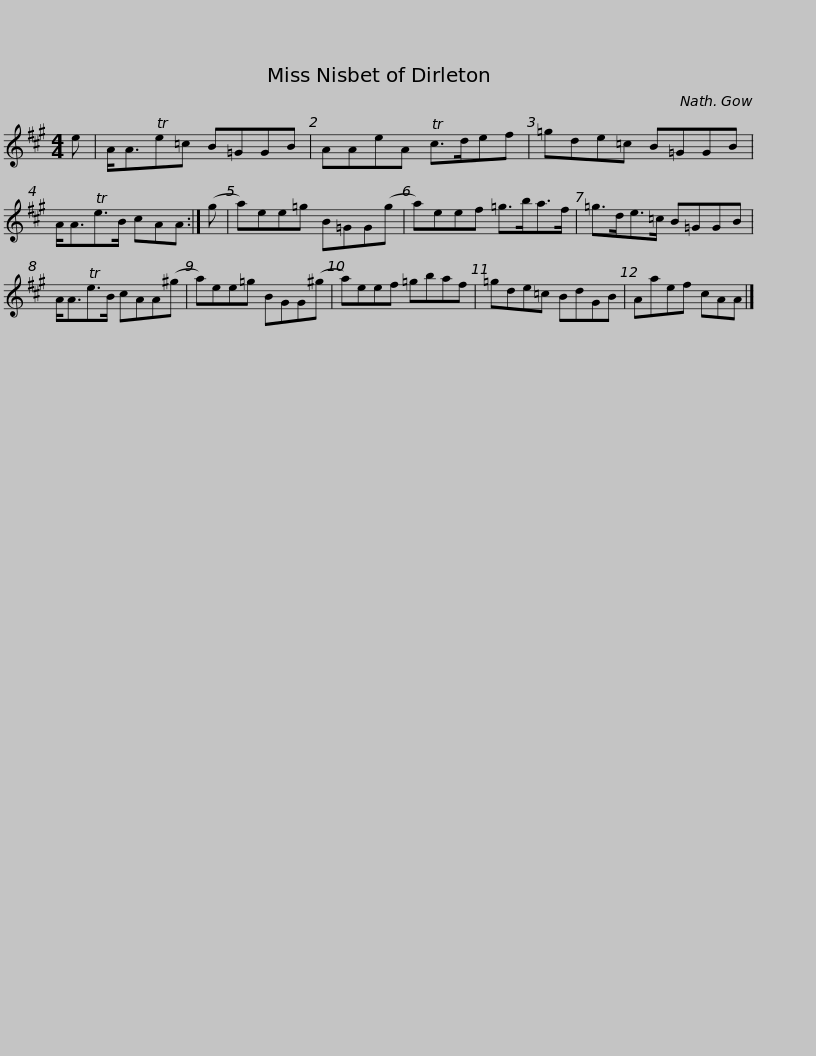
X:1
L:1/8
M:4/4
I:linebreak $
K:A
V:1 treble
V:1
 e | A<ATe=c B=GGB | AAeA Tc>def | =gde=c B=GGB | A<ATe>B cAA :| %5
 (g |$ a)ee=g B=GG(g | a)eef =g>ba>f | =g>de>=c B=GGB | A<ATe>B cAA(^g |$ %10
 a)ee=g BGG(^g | a)eef =gbaf | =gde=c BdGB | Aaef cAA |] %14
